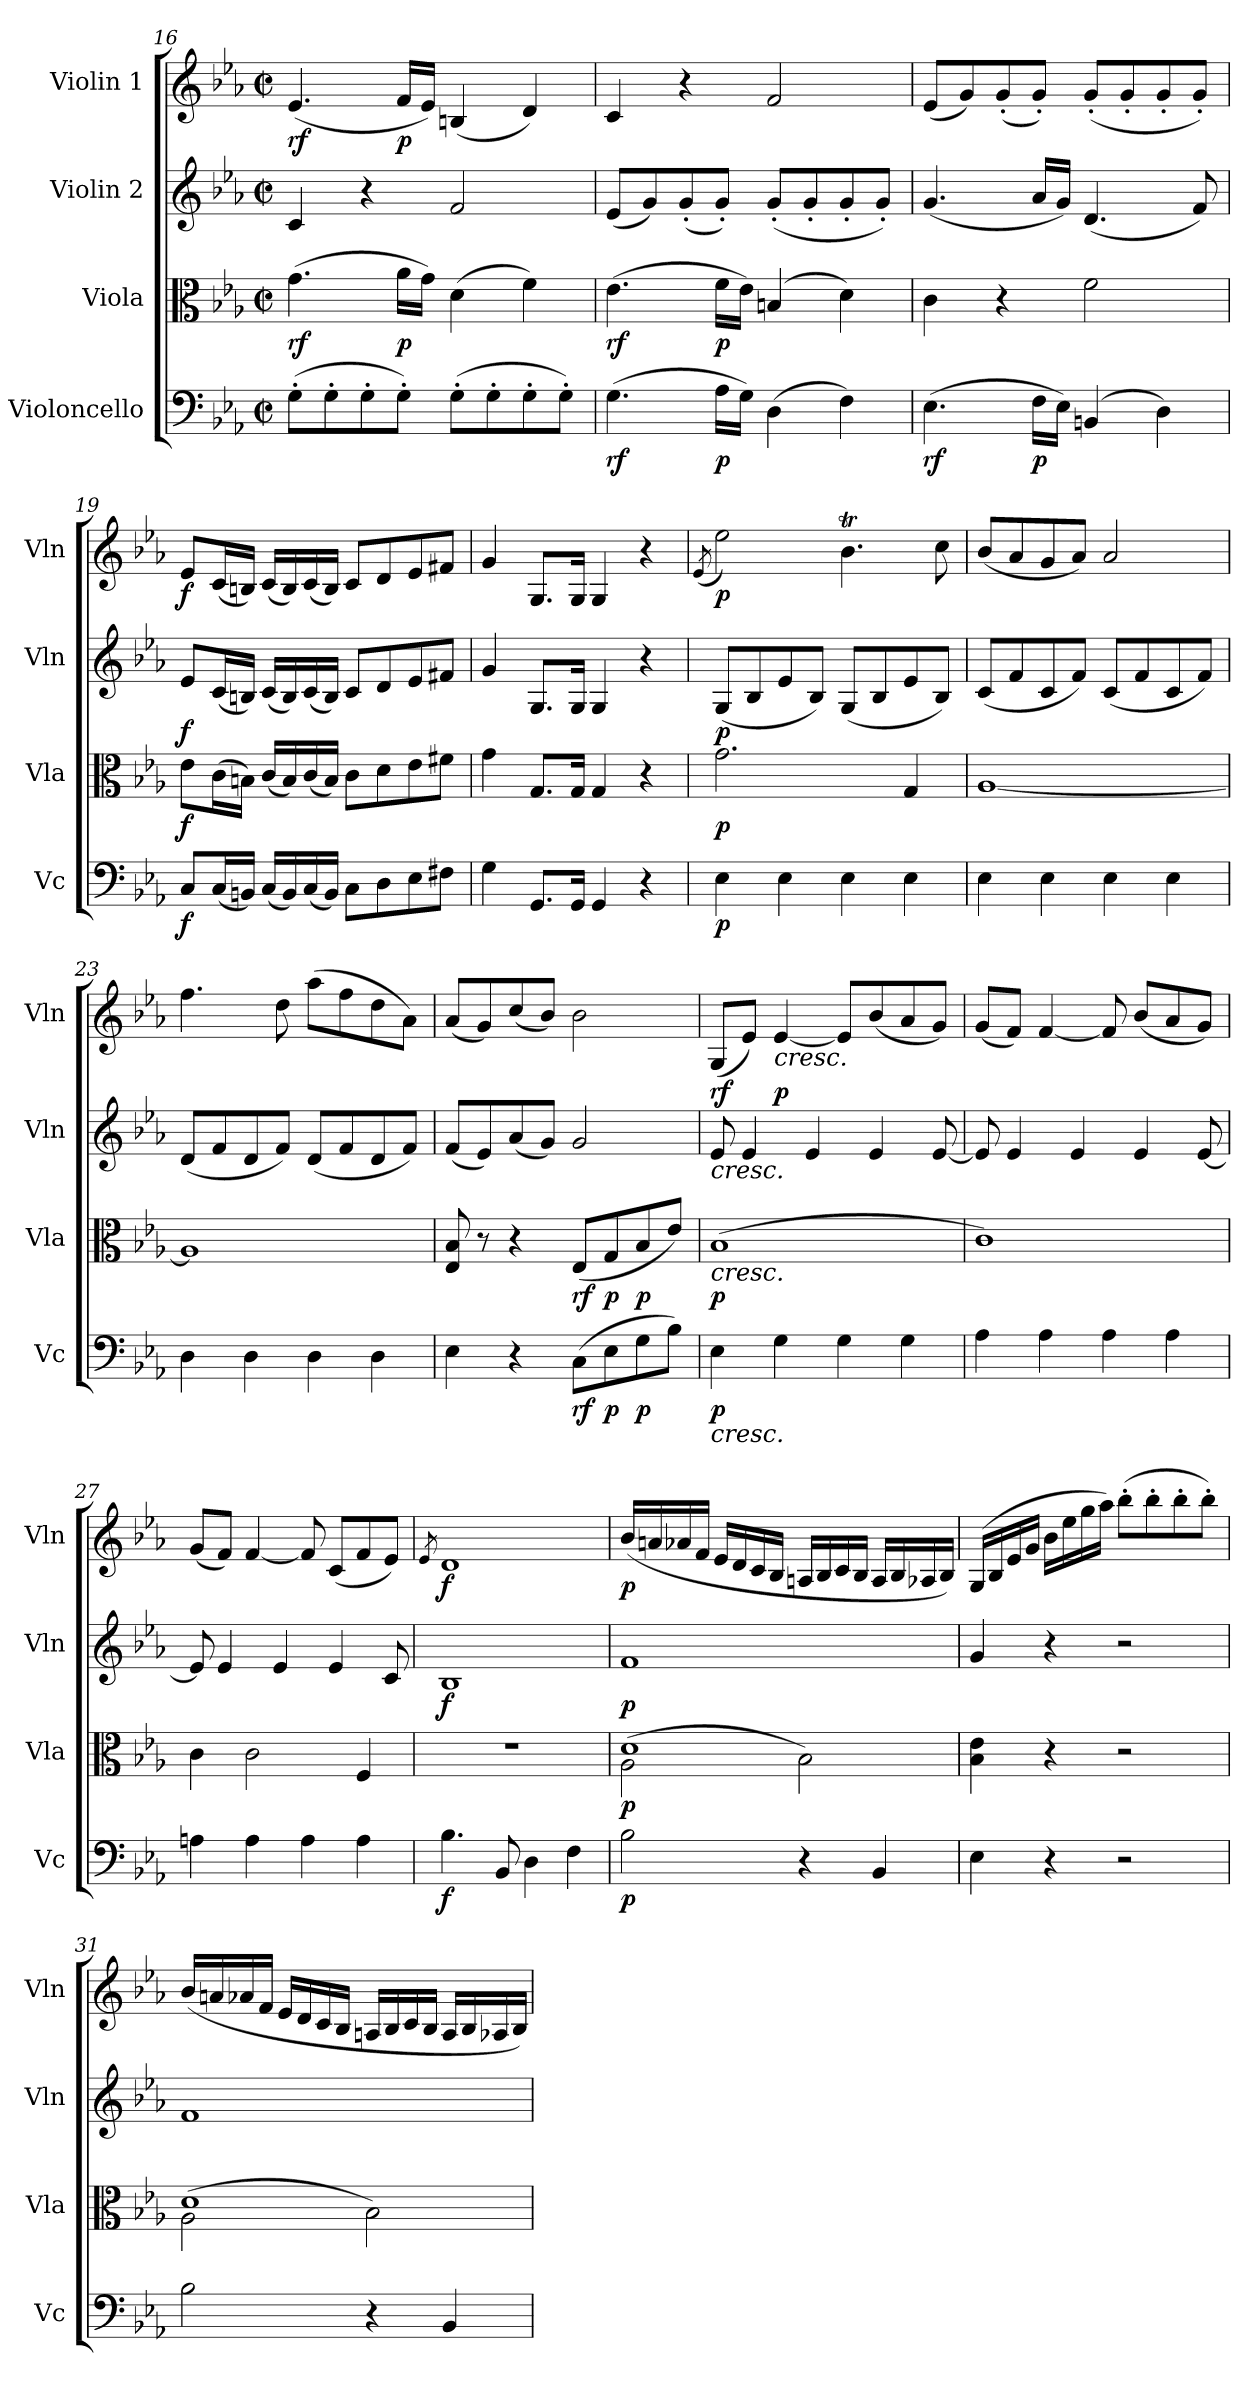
**kern	**dynam	**kern	**dynam	**kern	**dynam	**kern	**dynam
*part4	*part4	*part3	*part3	*part2	*part2	*part1	*part1
*staff4	*staff4	*staff3	*staff3	*staff2	*staff2	*staff1	*staff1
*I"Violoncello	*	*I"Viola	*	*I"Violin 2	*	*I"Violin 1	*
*I'Vc	*	*I'Vla	*	*I'Vln	*	*I'Vln	*
*clefF4	*	*clefC3	*	*clefG2	*	*clefG2	*
*k[b-e-a-]	*	*k[b-e-a-]	*	*k[b-e-a-]	*	*k[b-e-a-]	*
*M2/2	*	*M2/2	*	*M2/2	*	*M2/2	*
*met(c|)	*	*met(c|)	*	*met(c|)	*	*met(c|)	*
=16	=16	=16	=16	=16	=16	=16	=16
!	!	!	!LO:DY:b	!	!	!	!LO:DY:b
(>8G'\L	.	(>4.g\	rf	4c/	.	(<4.e-/	rf
8G'\	.	.	.	.	.	.	.
8G'\	.	.	.	4r	.	.	.
!	!	!	!LO:DY:b	!	!	!	!LO:DY:b
8G'\J)	.	16a-\LL	p	.	.	16f/LL	p
.	.	16g\JJ)	.	.	.	16e-/JJ)	.
(>8G'\L	.	(>4d\	.	2f/	.	(<4Bn/	.
8G'\	.	.	.	.	.	.	.
8G'\	.	4f\)	.	.	.	4d/)	.
8G'\J)	.	.	.	.	.	.	.
=17	=17	=17	=17	=17	=17	=17	=17
!	!LO:DY:b	!	!LO:DY:b	!	!	!	!
(>4.G\	rf	(>4.e-\	rf	(<8e-/L	.	4c/	.
.	.	.	.	8g/)	.	.	.
.	.	.	.	(<8g'/	.	4r	.
!	!LO:DY:b	!	!LO:DY:b	!	!	!	!
16A-\LL	p	16f\LL	p	8g'/J)	.	.	.
16G\JJ)	.	16e-\JJ)	.	.	.	.	.
(>4D\	.	(>4Bn/	.	(<8g'/L	.	2f/	.
.	.	.	.	8g'/	.	.	.
4F\)	.	4d\)	.	8g'/	.	.	.
.	.	.	.	8g'/J)	.	.	.
=18	=18	=18	=18	=18	=18	=18	=18
!	!LO:DY:b	!	!	!	!	!	!
(>4.E-\	rf	4c\	.	(<4.g/	.	(<8e-/L	.
.	.	.	.	.	.	8g/)	.
.	.	4r	.	.	.	(<8g'/	.
!	!LO:DY:b	!	!	!	!	!	!
16F\LL	p	.	.	16a-/LL	.	8g'/J)	.
16E-\JJ)	.	.	.	16g/JJ)	.	.	.
(>4BBn/	.	2f\	.	(<4.d/	.	(<8g'/L	.
.	.	.	.	.	.	8g'/	.
4D\)	.	.	.	.	.	8g'/	.
.	.	.	.	8f/)	.	8g'/J)	.
=19	=19	=19	=19	=19	=19	=19	=19
!	!LO:DY:b	!	!LO:DY:b	!	!LO:DY:b	!	!LO:DY:b
8C/L	f	8e-\L	f	8e-/L	f	8e-/L	f
(<16C/L	.	(>16c\L	.	(<16c/L	.	(<16c/L	.
16BBn/JJ)	.	16Bn\JJ)	.	16Bn/JJ)	.	16Bn/JJ)	.
(<16C/LL	.	(<16c/LL	.	(<16c/LL	.	(<16c/LL	.
16BB/)	.	16B/)	.	16B/)	.	16B/)	.
(<16C/	.	(<16c/	.	(<16c/	.	(<16c/	.
16BB/JJ)	.	16B/JJ)	.	16B/JJ)	.	16B/JJ)	.
8C\L	.	8c\L	.	8c/L	.	8c/L	.
8D\	.	8d\	.	8d/	.	8d/	.
8E-\	.	8e-\	.	8e-/	.	8e-/	.
8F#X\J	.	8f#X\J	.	8f#X/J	.	8f#X/J	.
!!LO:LB:g=z
=20	=20	=20	=20	=20	=20	=20	=20
4G\	.	4g\	.	4g/	.	4g/	.
8.GG/L	.	8.G/L	.	8.G/L	.	8.G/L	.
16GG/Jk	.	16G/Jk	.	16G/Jk	.	16G/Jk	.
4GG/	.	4G/	.	4G/	.	4G/	.
4r	.	4r	.	4r	.	4r	.
=21	=21	=21	=21	=21	=21	=21	=21
.	.	.	.	.	.	(<8qe-/	.
!	!LO:DY:b	!	!LO:DY:b	!	!LO:DY:b	!	!LO:DY:b
4E-\	p	2.g\	p	(<8G/L	p	2ee-\)	p
.	.	.	.	8B-/	.	.	.
4E-\	.	.	.	8e-/	.	.	.
.	.	.	.	8B-/J)	.	.	.
4E-\	.	.	.	(<8G/L	.	4.b-T\	.
.	.	.	.	8B-/	.	.	.
4E-\	.	4G/	.	8e-/	.	.	.
.	.	.	.	8B-/J)	.	8cc\	.
=22	=22	=22	=22	=22	=22	=22	=22
4E-\	.	[1A-	.	(<8c/L	.	(<8b-/L	.
.	.	.	.	8f/	.	8a-/	.
4E-\	.	.	.	8c/	.	8g/	.
.	.	.	.	8f/J)	.	8a-/J)	.
4E-\	.	.	.	(<8c/L	.	2a-/	.
.	.	.	.	8f/	.	.	.
4E-\	.	.	.	8c/	.	.	.
.	.	.	.	8f/J)	.	.	.
=23	=23	=23	=23	=23	=23	=23	=23
4D\	.	1A-]	.	(<8d/L	.	4.ff\	.
.	.	.	.	8f/	.	.	.
4D\	.	.	.	8d/	.	.	.
.	.	.	.	8f/J)	.	8dd\	.
4D\	.	.	.	(<8d/L	.	(>8aa-\L	.
.	.	.	.	8f/	.	8ff\	.
4D\	.	.	.	8d/	.	8dd\	.
.	.	.	.	8f/J)	.	8a-\J)	.
=24	=24	=24	=24	=24	=24	=24	=24
4E-\	.	8E-/ 8B-/	.	(<8f/L	.	(<8a-/L	.
.	.	8r	.	8e-/)	.	8g/)	.
4r	.	4r	.	(<8a-/	.	(<8cc/	.
.	.	.	.	8g/J)	.	8b-/J)	.
!	!LO:DY:b	!	!LO:DY:b	!	!	!	!
(>8C\L	rf	(<8E-/L	rf	2g/	.	2b-\	.
!	!LO:DY:b	!	!LO:DY:b	!	!	!	!
8E-\	p	8G/	p	.	.	.	.
!	!LO:DY:b	!	!LO:DY:b	!	!	!	!
8G\	p	8B-/	p	.	.	.	.
8B-\J)	.	8e-/J)	.	.	.	.	.
=25	=25	=25	=25	=25	=25	=25	=25
!	!	!	!	!LO:TX:b:i:t=cresc.	!	!	!
!	!	!LO:TX:b:i:t=cresc.	!	!	!	!	!
!LO:TX:b:i:t=cresc.	!	!	!	!	!	!	!
!	!LO:DY:b	!	!LO:DY:b	!	!	!	!LO:DY:b
4E-\	p	(<1B-	p	8e-/	.	(<8G/L	rf
.	.	.	.	4e-/	.	8e-/J)	.
!	!	!	!	!	!	!LO:TX:b:i:t=cresc.	!
!	!	!	!	!	!	!	!LO:DY:b
4G\	.	.	.	.	.	[4e-/	p
.	.	.	.	4e-/	.	.	.
4G\	.	.	.	.	.	8e-/L]	.
.	.	.	.	4e-/	.	(<8b-/	.
4G\	.	.	.	.	.	8a-/	.
.	.	.	.	[8e-/	.	8g/J)	.
=26	=26	=26	=26	=26	=26	=26	=26
4A-\	.	1c)	.	8e-/]	.	(<8g/L	.
.	.	.	.	4e-/	.	8f/J)	.
4A-\	.	.	.	.	.	[4f/	.
.	.	.	.	4e-/	.	.	.
4A-\	.	.	.	.	.	8f/]	.
.	.	.	.	4e-/	.	(<8b-/L	.
4A-\	.	.	.	.	.	8a-/	.
.	.	.	.	[8e-/	.	8g/J)	.
=27	=27	=27	=27	=27	=27	=27	=27
4An\	.	4c\	.	8e-/]	.	(<8g/L	.
.	.	.	.	4e-/	.	8f/J)	.
4A\	.	2c\	.	.	.	[4f/	.
.	.	.	.	4e-/	.	.	.
4A\	.	.	.	.	.	8f/]	.
.	.	.	.	4e-/	.	(<8c/L	.
4A\	.	4F/	.	.	.	8f/	.
.	.	.	.	8c/	.	8e-/J)	.
!!LO:PB:g=z
=28	=28	=28	=28	=28	=28	=28	=28
.	.	.	.	.	.	8qe-/	.
!	!LO:DY:b	!	!	!	!LO:DY:b	!	!LO:DY:b
4.B-\	f	1r	.	1B-	f	1d	f
8BB-/	.	.	.	.	.	.	.
4D\	.	.	.	.	.	.	.
4F\	.	.	.	.	.	.	.
=29	=29	=29	=29	=29	=29	=29	=29
*	*	*^	*	*	*	*	*
!	!LO:DY:b	!	!	!LO:DY:b	!	!LO:DY:b	!	!LO:DY:b
2B-\	p	(<2A-\	1d	p	1f	p	(<16b-/LL	p
.	.	.	.	.	.	.	16an/	.
.	.	.	.	.	.	.	16a-X/	.
.	.	.	.	.	.	.	16f/JJ	.
.	.	.	.	.	.	.	16e-/LL	.
.	.	.	.	.	.	.	16d/	.
.	.	.	.	.	.	.	16c/	.
.	.	.	.	.	.	.	16B-/JJ	.
4r	.	2B-\)	.	.	.	.	16An/LL	.
.	.	.	.	.	.	.	16B-/	.
.	.	.	.	.	.	.	16c/	.
.	.	.	.	.	.	.	16B-/JJ	.
4BB-/	.	.	.	.	.	.	16A/LL	.
.	.	.	.	.	.	.	16B-/	.
.	.	.	.	.	.	.	16A-X/	.
.	.	.	.	.	.	.	16B-/JJ)	.
*	*	*v	*v	*	*	*	*	*
=30	=30	=30	=30	=30	=30	=30	=30
4E-\	.	4B-\ 4e-\	.	4g/	.	(>16G/LL	.
.	.	.	.	.	.	16B-/	.
.	.	.	.	.	.	16e-/	.
.	.	.	.	.	.	16g/JJ	.
4r	.	4r	.	4r	.	16b-\LL	.
.	.	.	.	.	.	16ee-\	.
.	.	.	.	.	.	16gg\	.
.	.	.	.	.	.	16aa-\JJ)	.
2r	.	2r	.	2r	.	(>8bb-'\L	.
.	.	.	.	.	.	8bb-'\	.
.	.	.	.	.	.	8bb-'\	.
.	.	.	.	.	.	8bb-'\J)	.
=31	=31	=31	=31	=31	=31	=31	=31
*	*	*^	*	*	*	*	*
2B-\	.	(<2A-\	1d	.	1f	.	(<16b-/LL	.
.	.	.	.	.	.	.	16an/	.
.	.	.	.	.	.	.	16a-X/	.
.	.	.	.	.	.	.	16f/JJ	.
.	.	.	.	.	.	.	16e-/LL	.
.	.	.	.	.	.	.	16d/	.
.	.	.	.	.	.	.	16c/	.
.	.	.	.	.	.	.	16B-/JJ	.
4r	.	2B-\)	.	.	.	.	16An/LL	.
.	.	.	.	.	.	.	16B-/	.
.	.	.	.	.	.	.	16c/	.
.	.	.	.	.	.	.	16B-/JJ	.
4BB-/	.	.	.	.	.	.	16A/LL	.
.	.	.	.	.	.	.	16B-/	.
.	.	.	.	.	.	.	16A-X/	.
.	.	.	.	.	.	.	16B-/JJ)	.
*	*	*v	*v	*	*	*	*	*
=	=	=	=	=	=	=	=
*-	*-	*-	*-	*-	*-	*-	*-
